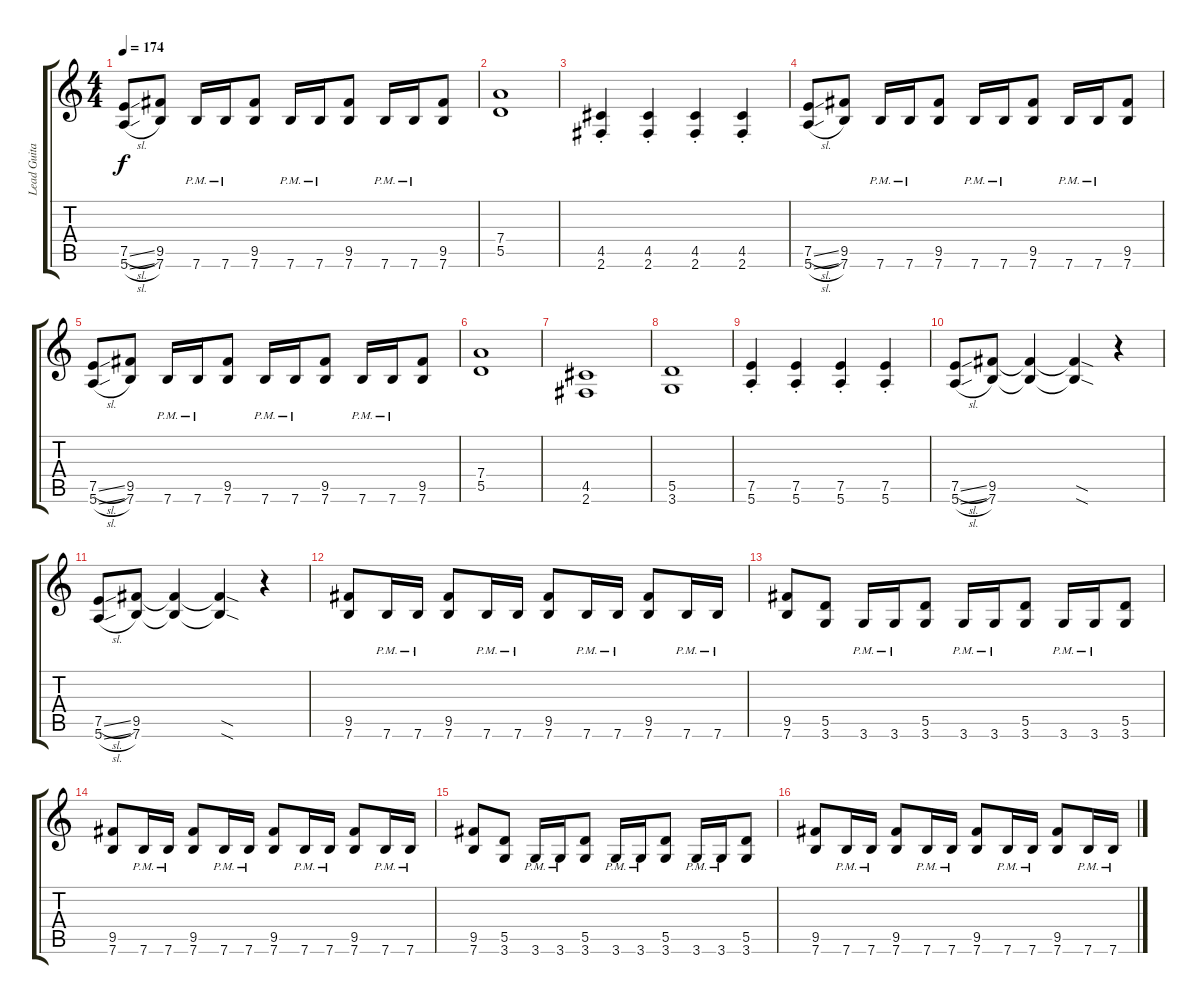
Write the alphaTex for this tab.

\track ("Lead Guitar I" "Lead Guita") {instrument overdrivenguitar}
\staff {score tabs}
\tuning (E4 B3 G3 D3 A2 E2) {hide}
\ts (4 4)
\tempo 174
\clef g2
\ks c
(7.5{sl} 5.6{sl}).8{dy f} (9.5 7.6).8 7.6{pm}.16 7.6{pm}.16 (9.5 7.6).8 7.6{pm}.16 7.6{pm}.16 (9.5 7.6).8 7.6{pm}.16 7.6{pm}.16 (9.5 7.6).8 |
(7.4 5.5).1 |
(4.5{st} 2.6{st}).4 (4.5{st} 2.6{st}).4 (4.5{st} 2.6{st}).4 (4.5{st} 2.6{st}).4 |
(7.5{sl} 5.6{sl}).8 (9.5 7.6).8 7.6{pm}.16 7.6{pm}.16 (9.5 7.6).8 7.6{pm}.16 7.6{pm}.16 (9.5 7.6).8 7.6{pm}.16 7.6{pm}.16 (9.5 7.6).8 |
(7.5{sl} 5.6{sl}).8 (9.5 7.6).8 7.6{pm}.16 7.6{pm}.16 (9.5 7.6).8 7.6{pm}.16 7.6{pm}.16 (9.5 7.6).8 7.6{pm}.16 7.6{pm}.16 (9.5 7.6).8 |
(7.4 5.5).1 |
(4.5 2.6).1 |
(5.5 3.6).1 |
(7.5{st} 5.6{st}).4 (7.5{st} 5.6{st}).4 (7.5{st} 5.6{st}).4 (7.5{st} 5.6{st}).4 |
(7.5{sl} 5.6{sl}).8 (9.5 7.6).8 (9.5{t} 7.6{t}).4 (9.5{sod t} 7.6{sod t}).4 r.4 |
(7.5{sl} 5.6{sl}).8 (9.5 7.6).8 (9.5{t} 7.6{t}).4 (9.5{sod t} 7.6{sod t}).4 r.4 |
(9.5 7.6).8 7.6{pm}.16 7.6{pm}.16 (9.5 7.6).8 7.6{pm}.16 7.6{pm}.16 (9.5 7.6).8 7.6{pm}.16 7.6{pm}.16 (9.5 7.6).8 7.6{pm}.16 7.6{pm}.16 |
(9.5 7.6).8 (5.5 3.6).8 3.6{pm}.16 3.6{pm}.16 (5.5 3.6).8 3.6{pm}.16 3.6{pm}.16 (5.5 3.6).8 3.6{pm}.16 3.6{pm}.16 (5.5 3.6).8 |
(9.5 7.6).8 7.6{pm}.16 7.6{pm}.16 (9.5 7.6).8 7.6{pm}.16 7.6{pm}.16 (9.5 7.6).8 7.6{pm}.16 7.6{pm}.16 (9.5 7.6).8 7.6{pm}.16 7.6{pm}.16 |
(9.5 7.6).8 (5.5 3.6).8 3.6{pm}.16 3.6{pm}.16 (5.5 3.6).8 3.6{pm}.16 3.6{pm}.16 (5.5 3.6).8 3.6{pm}.16 3.6{pm}.16 (5.5 3.6).8 |
(9.5 7.6).8 7.6{pm}.16 7.6{pm}.16 (9.5 7.6).8 7.6{pm}.16 7.6{pm}.16 (9.5 7.6).8 7.6{pm}.16 7.6{pm}.16 (9.5 7.6).8 7.6{pm}.16 7.6{pm}.16
